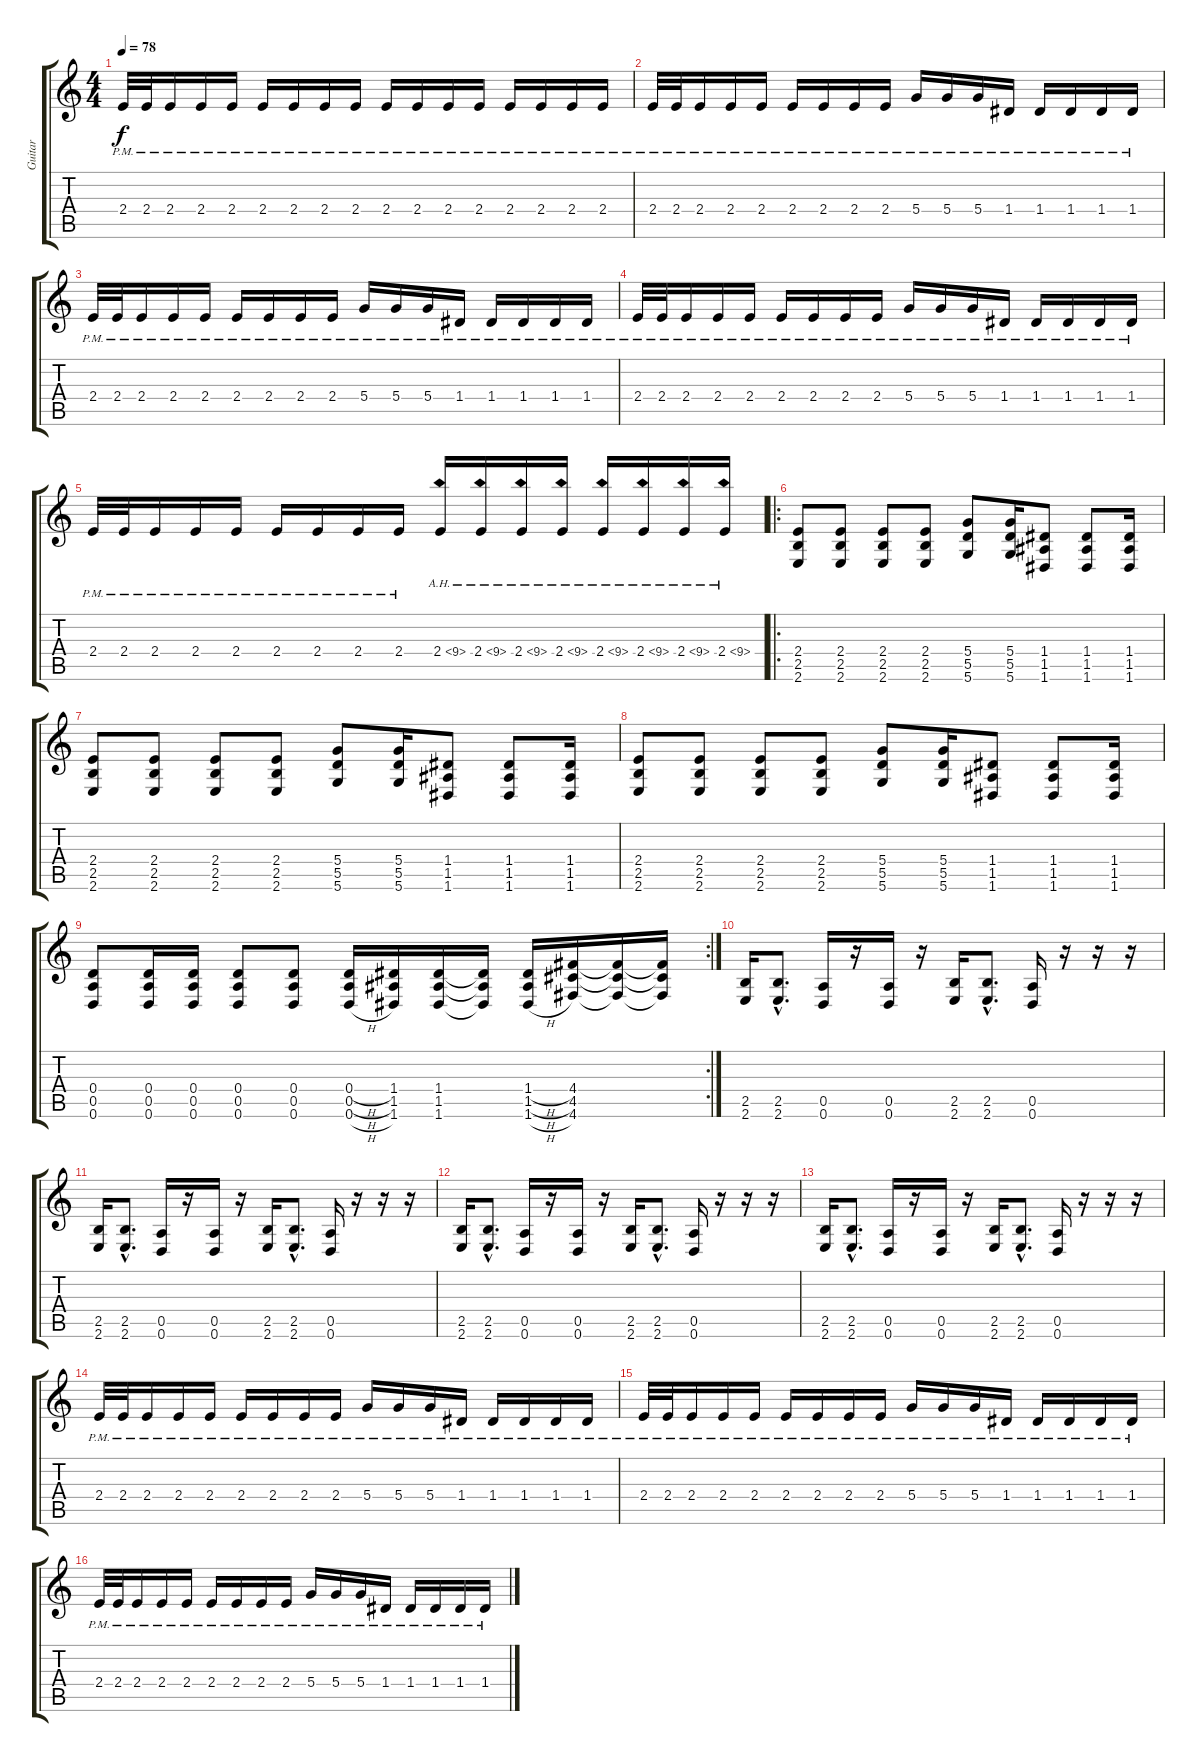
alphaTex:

\track ("Guitar" "Guitar") {instrument distortionguitar}
\staff {score tabs}
\tuning (E4 B3 G3 D3 A2 D2) {hide}
\ts (4 4)
\tempo 78
\clef g2
\ks c
2.4{pm}.32{dy f} 2.4{pm}.32 2.4{pm}.16 2.4{pm}.16 2.4{pm}.16 2.4{pm}.16 2.4{pm}.16 2.4{pm}.16 2.4{pm}.16 2.4{pm}.16 2.4{pm}.16 2.4{pm}.16 2.4{pm}.16 2.4{pm}.16 2.4{pm}.16 2.4{pm}.16 2.4{pm}.16 |
2.4{pm}.32 2.4{pm}.32 2.4{pm}.16 2.4{pm}.16 2.4{pm}.16 2.4{pm}.16 2.4{pm}.16 2.4{pm}.16 2.4{pm}.16 5.4{pm}.16 5.4{pm}.16 5.4{pm}.16 1.4{pm}.16 1.4{pm}.16 1.4{pm}.16 1.4{pm}.16 1.4{pm}.16 |
2.4{pm}.32 2.4{pm}.32 2.4{pm}.16 2.4{pm}.16 2.4{pm}.16 2.4{pm}.16 2.4{pm}.16 2.4{pm}.16 2.4{pm}.16 5.4{pm}.16 5.4{pm}.16 5.4{pm}.16 1.4{pm}.16 1.4{pm}.16 1.4{pm}.16 1.4{pm}.16 1.4{pm}.16 |
2.4{pm}.32 2.4{pm}.32 2.4{pm}.16 2.4{pm}.16 2.4{pm}.16 2.4{pm}.16 2.4{pm}.16 2.4{pm}.16 2.4{pm}.16 5.4{pm}.16 5.4{pm}.16 5.4{pm}.16 1.4{pm}.16 1.4{pm}.16 1.4{pm}.16 1.4{pm}.16 1.4{pm}.16 |
2.4{pm}.32 2.4{pm}.32 2.4{pm}.16 2.4{pm}.16 2.4{pm}.16 2.4{pm}.16 2.4{pm}.16 2.4{pm}.16 2.4{pm}.16 2.4{ah 7}.16 2.4{ah 7}.16 2.4{ah 7}.16 2.4{ah 7}.16 2.4{ah 7}.16 2.4{ah 7}.16 2.4{ah 7}.16 2.4{ah 7}.16 |
\ro
(2.4 2.5 2.6).8 (2.4 2.5 2.6).8 (2.4 2.5 2.6).8 (2.4 2.5 2.6).8 (5.4 5.5 5.6).8 (5.4 5.5 5.6).16 (1.4 1.5 1.6).8 (1.4 1.5 1.6).8 (1.4 1.5 1.6).16 |
(2.4 2.5 2.6).8 (2.4 2.5 2.6).8 (2.4 2.5 2.6).8 (2.4 2.5 2.6).8 (5.4 5.5 5.6).8 (5.4 5.5 5.6).16 (1.4 1.5 1.6).8 (1.4 1.5 1.6).8 (1.4 1.5 1.6).16 |
(2.4 2.5 2.6).8 (2.4 2.5 2.6).8 (2.4 2.5 2.6).8 (2.4 2.5 2.6).8 (5.4 5.5 5.6).8 (5.4 5.5 5.6).16 (1.4 1.5 1.6).8 (1.4 1.5 1.6).8 (1.4 1.5 1.6).16 |
\rc 2
(0.4 0.5 0.6).8 (0.4 0.5 0.6).16 (0.4 0.5 0.6).16 (0.4 0.5 0.6).8 (0.4 0.5 0.6).8 (0.4{h} 0.5{h} 0.6{h}).16 (1.4 1.5 1.6).16 (1.4 1.5 1.6).16 (1.4{t} 1.5{t} 1.6{t}).16 (1.4{h} 1.5{h} 1.6{h}).16 (4.4 4.5 4.6).16 (4.4{t} 4.5{t} 4.6{t}).16 (4.4{t} 4.5{t} 4.6{t}).16 |
(2.5 2.6).16 (2.5{hac} 2.6{hac}).8{d} (0.5 0.6).16 r.16 (0.5 0.6).16 r.16 (2.5 2.6).16 (2.5{hac} 2.6{hac}).8{d} (0.5 0.6).16 r.16 r.16 r.16 |
(2.5 2.6).16 (2.5{hac} 2.6{hac}).8{d} (0.5 0.6).16 r.16 (0.5 0.6).16 r.16 (2.5 2.6).16 (2.5{hac} 2.6{hac}).8{d} (0.5 0.6).16 r.16 r.16 r.16 |
(2.5 2.6).16 (2.5{hac} 2.6{hac}).8{d} (0.5 0.6).16 r.16 (0.5 0.6).16 r.16 (2.5 2.6).16 (2.5{hac} 2.6{hac}).8{d} (0.5 0.6).16 r.16 r.16 r.16 |
(2.5 2.6).16 (2.5{hac} 2.6{hac}).8{d} (0.5 0.6).16 r.16 (0.5 0.6).16 r.16 (2.5 2.6).16 (2.5{hac} 2.6{hac}).8{d} (0.5 0.6).16 r.16 r.16 r.16 |
2.4{pm}.32 2.4{pm}.32 2.4{pm}.16 2.4{pm}.16 2.4{pm}.16 2.4{pm}.16 2.4{pm}.16 2.4{pm}.16 2.4{pm}.16 5.4{pm}.16 5.4{pm}.16 5.4{pm}.16 1.4{pm}.16 1.4{pm}.16 1.4{pm}.16 1.4{pm}.16 1.4{pm}.16 |
2.4{pm}.32 2.4{pm}.32 2.4{pm}.16 2.4{pm}.16 2.4{pm}.16 2.4{pm}.16 2.4{pm}.16 2.4{pm}.16 2.4{pm}.16 5.4{pm}.16 5.4{pm}.16 5.4{pm}.16 1.4{pm}.16 1.4{pm}.16 1.4{pm}.16 1.4{pm}.16 1.4{pm}.16 |
2.4{pm}.32 2.4{pm}.32 2.4{pm}.16 2.4{pm}.16 2.4{pm}.16 2.4{pm}.16 2.4{pm}.16 2.4{pm}.16 2.4{pm}.16 5.4{pm}.16 5.4{pm}.16 5.4{pm}.16 1.4{pm}.16 1.4{pm}.16 1.4{pm}.16 1.4{pm}.16 1.4{pm}.16
